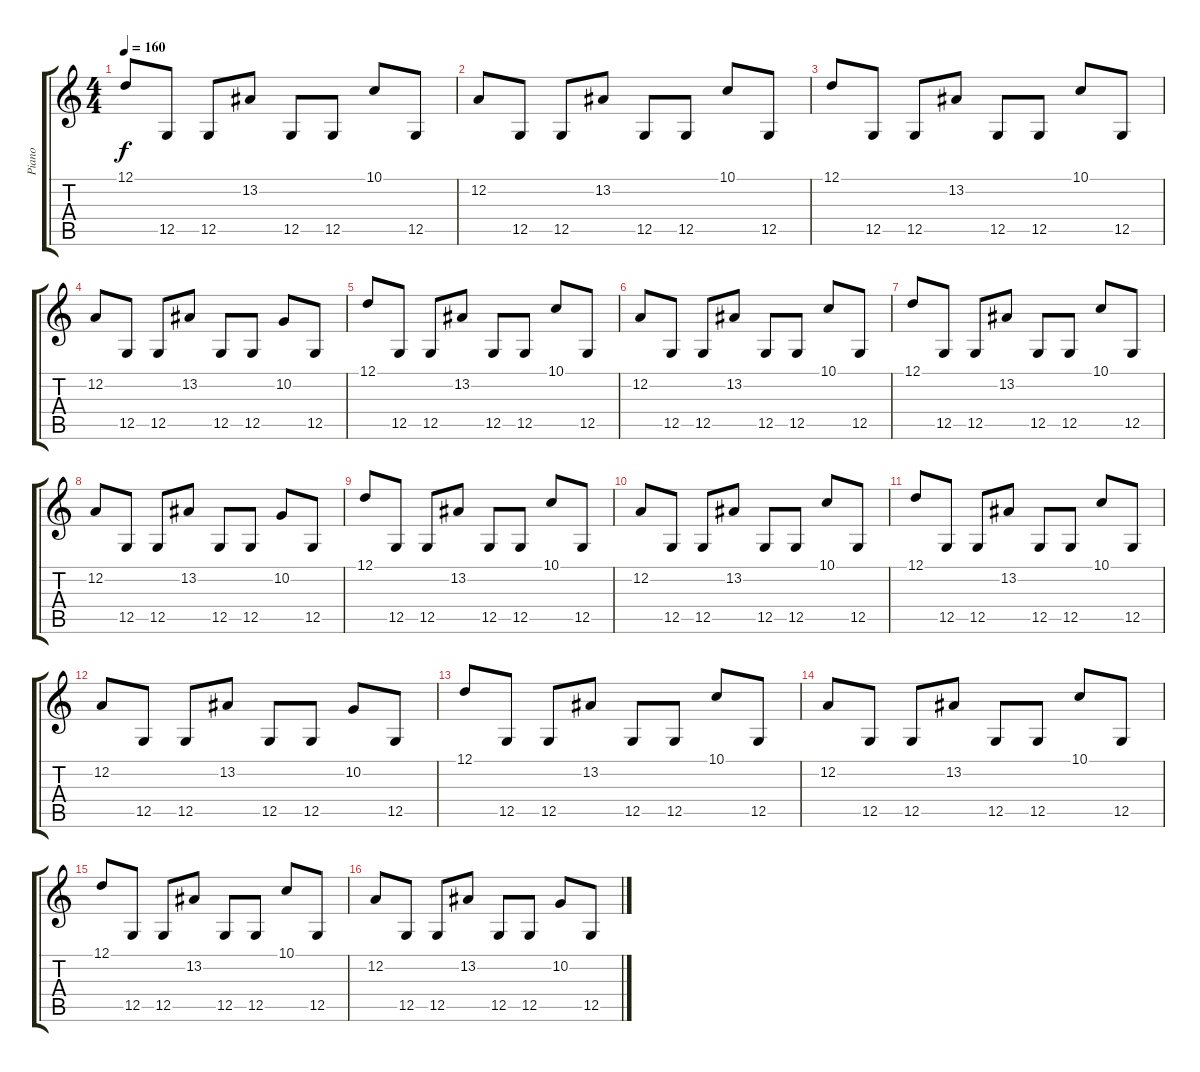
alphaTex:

\track ("Piano" "Piano") {instrument brightacousticpiano}
\staff {score tabs}
\tuning (D4 A3 F3 C3 G2 D2) {hide}
\ts (4 4)
\tempo 160
\clef g2
\ks c
12.1.8{dy f} 12.5.8 12.5.8 13.2.8 12.5.8 12.5.8 10.1.8 12.5.8 |
12.2.8 12.5.8 12.5.8 13.2.8 12.5.8 12.5.8 10.1.8 12.5.8 |
12.1.8 12.5.8 12.5.8 13.2.8 12.5.8 12.5.8 10.1.8 12.5.8 |
12.2.8 12.5.8 12.5.8 13.2.8 12.5.8 12.5.8 10.2.8 12.5.8 |
12.1.8 12.5.8 12.5.8 13.2.8 12.5.8 12.5.8 10.1.8 12.5.8 |
12.2.8 12.5.8 12.5.8 13.2.8 12.5.8 12.5.8 10.1.8 12.5.8 |
12.1.8 12.5.8 12.5.8 13.2.8 12.5.8 12.5.8 10.1.8 12.5.8 |
12.2.8 12.5.8 12.5.8 13.2.8 12.5.8 12.5.8 10.2.8 12.5.8 |
12.1.8 12.5.8 12.5.8 13.2.8 12.5.8 12.5.8 10.1.8 12.5.8 |
12.2.8 12.5.8 12.5.8 13.2.8 12.5.8 12.5.8 10.1.8 12.5.8 |
12.1.8 12.5.8 12.5.8 13.2.8 12.5.8 12.5.8 10.1.8 12.5.8 |
12.2.8 12.5.8 12.5.8 13.2.8 12.5.8 12.5.8 10.2.8 12.5.8 |
12.1.8 12.5.8 12.5.8 13.2.8 12.5.8 12.5.8 10.1.8 12.5.8 |
12.2.8 12.5.8 12.5.8 13.2.8 12.5.8 12.5.8 10.1.8 12.5.8 |
12.1.8 12.5.8 12.5.8 13.2.8 12.5.8 12.5.8 10.1.8 12.5.8 |
12.2.8 12.5.8 12.5.8 13.2.8 12.5.8 12.5.8 10.2.8 12.5.8
